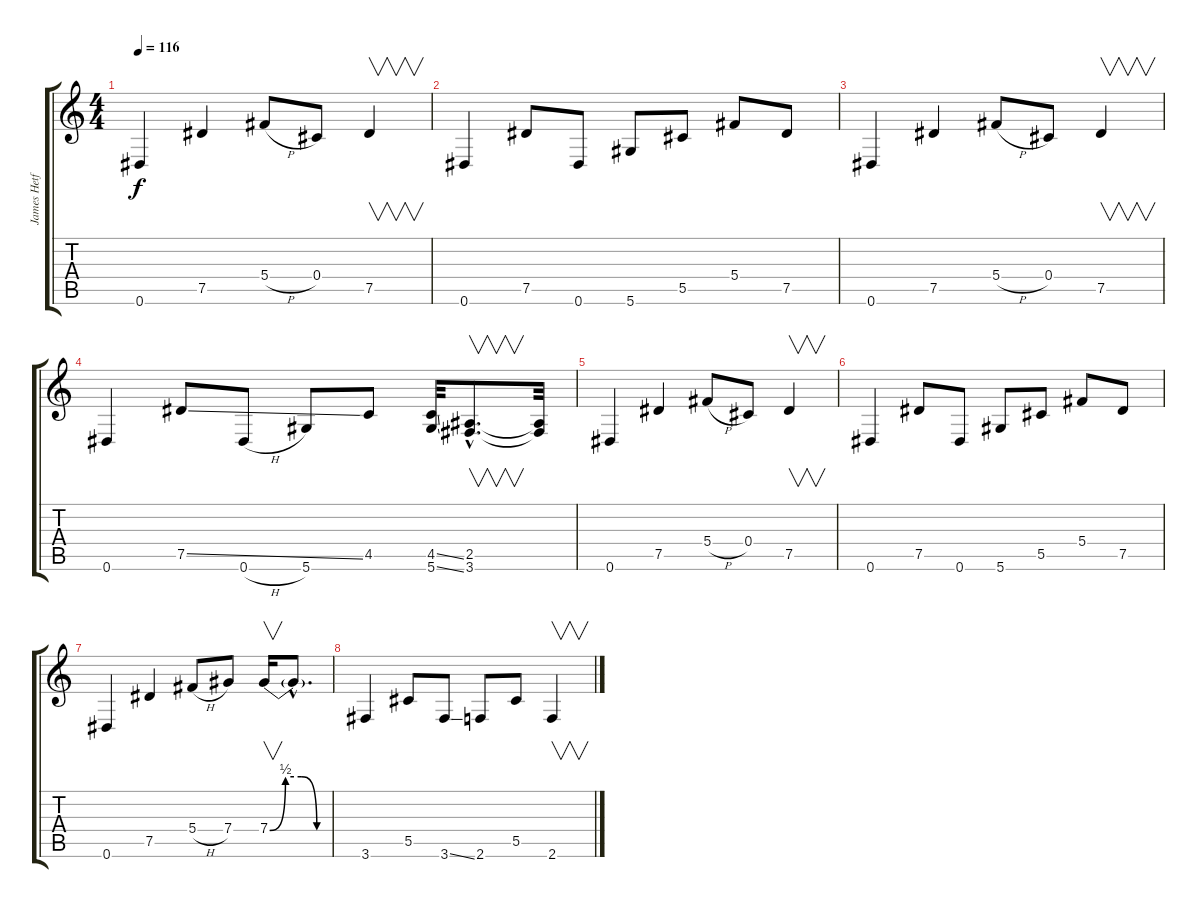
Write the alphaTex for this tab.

\track ("James Hetfield" "James Hetf") {instrument electricguitarclean}
\staff {score tabs}
\tuning (Eb4 Bb3 Gb3 Db3 Ab2 Eb2) {hide}
\ts (4 4)
\tempo 116
\clef g2
\ks c
0.6.4{dy f} 7.5.4 5.4{h}.8 0.4.8 7.5.4{v} |
0.6.4 7.5.8 0.6.8 5.6.8 5.5.8 5.4.8 7.5.8 |
0.6.4 7.5.4 5.4{h}.8 0.4.8 7.5.4{v} |
0.6.4 7.5{ss}.8 0.6{h}.8 5.6.8 4.5.8 (4.5{ss} 5.6{ss}).32 (2.5{hac} 3.6{hac}).8{v d} (2.5{t} 3.6{t}).32 |
0.6.4 7.5.4 5.4{h}.8 0.4.8 7.5.4{v} |
0.6.4 7.5.8 0.6.8 5.6.8 5.5.8 5.4.8 7.5.8 |
0.6.4 7.5.4 5.4{h}.8 7.4.8 7.4{be (custom 0 0 15 2 30 2 45 0 60 0)}.16{v} 7.4{hac t}.8{d} |
3.6.4 5.5.8 3.6{ss}.8 2.6.8 5.5.8 2.6.4{v}
